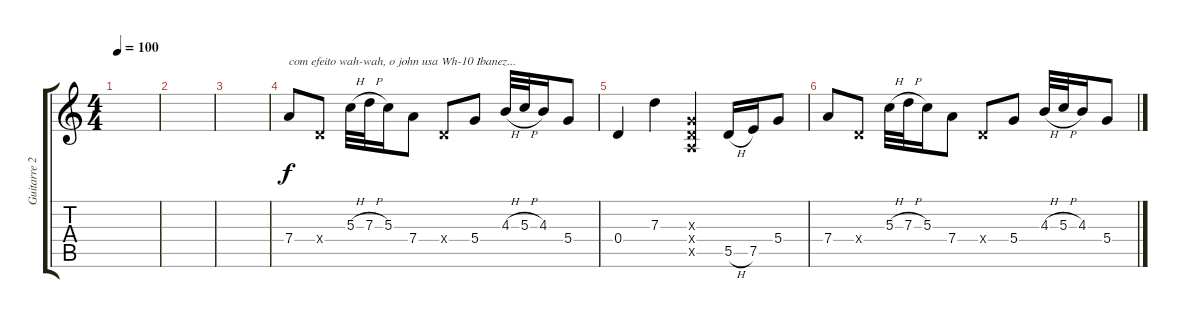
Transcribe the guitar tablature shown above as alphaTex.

\track ("Guitarre 2" "Guitarre 2") {instrument overdrivenguitar}
\staff {score tabs}
\tuning (E4 B3 G3 D3 A2 E2) {hide}
\ts (4 4)
\tempo 100
\clef g2
\ks c
|
|
|
7.4.8{txt "com efeito wah-wah, o john usa Wh-10 Ibanez..."} 0.4{x}.8 5.3{h}.32 7.3{h}.32 5.3.16 7.4.8 0.4{x}.8 5.4.8 4.3{h}.32 5.3{h}.32 4.3.16 5.4.8 |
0.4.4 7.3.4 (0.3{x} 0.4{x} 0.5{x}).4 5.5{h}.16 7.5.16 5.4.8 |
7.4.8 0.4{x}.8 5.3{h}.32 7.3{h}.32 5.3.16 7.4.8 0.4{x}.8 5.4.8 4.3{h}.32 5.3{h}.32 4.3.16 5.4.8
